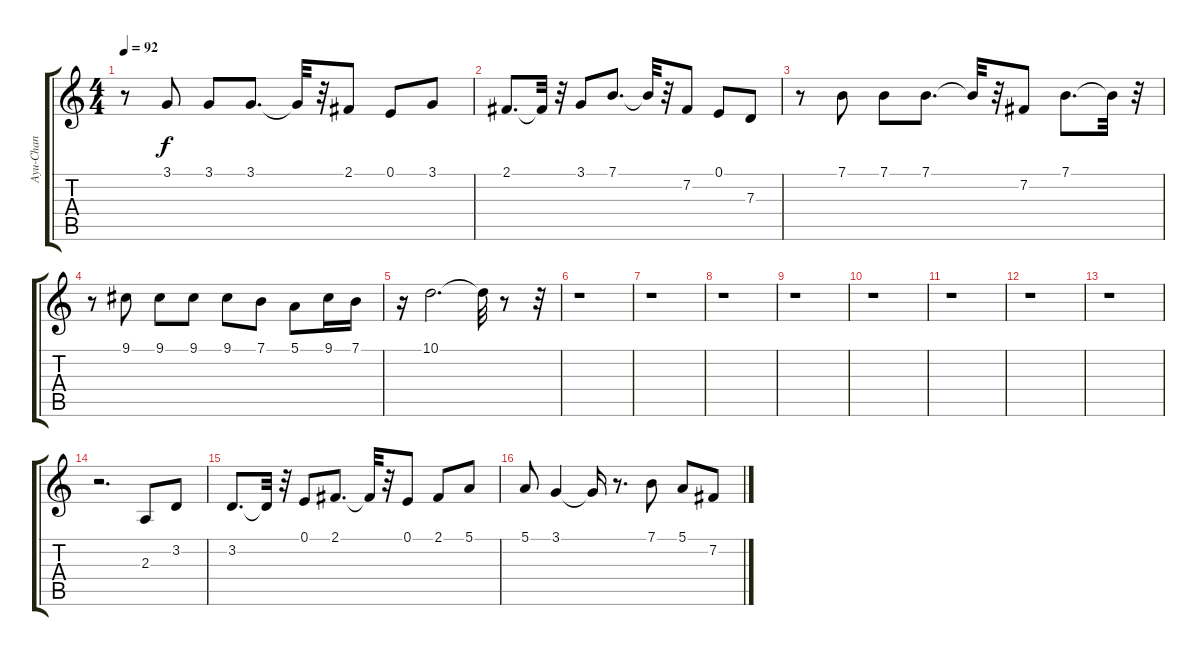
\track ("Ayu-Chan" "Ayu-Chan") {instrument altosax}
\staff {score tabs}
\tuning (E4 B3 G3 D3 A2 E2) {hide}
\ts (4 4)
\tempo 92
\clef g2
\ks c
r.8{dy f} 3.1.8 3.1.8 3.1.8{d} 3.1{t}.32 r.32 2.1.8 0.1.8 3.1.8 |
2.1.8{d} 2.1{t}.32 r.32 3.1.8 7.1.8{d} 7.1{t}.32 r.32 7.2.8 0.1.8 7.3.8 |
r.8 7.1.8 7.1.8 7.1.8{d} 7.1{t}.32 r.32 7.2.8 7.1.8{d} 7.1{t}.32 r.32 |
r.8 9.1.8 9.1.8 9.1.8 9.1.8 7.1.8 5.1.8 9.1.16 7.1.16 |
r.16 10.1.2{d} 10.1{t}.32 r.8 r.32 |
r.1 |
r.1 |
r.1 |
r.1 |
r.1 |
r.1 |
r.1 |
r.1 |
r.2{d} 2.3.8 3.2.8 |
3.2.8{d} 3.2{t}.32 r.32 0.1.8 2.1.8{d} 2.1{t}.32 r.32 0.1.8 2.1.8 5.1.8 |
5.1.8 3.1.4 3.1{t}.16 r.8{d} 7.1.8 5.1.8 7.2.8
